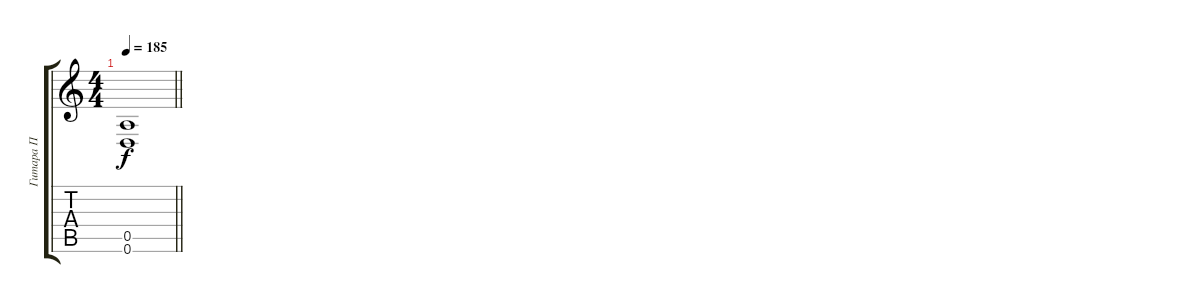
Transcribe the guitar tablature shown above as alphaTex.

\track ("Гитара П" "Гитара П") {instrument distortionguitar}
\staff {score tabs}
\tuning (E4 B3 G3 D3 A2 D2) {hide}
\ts (4 4)
\tempo 185
\clef g2
\barLineRight lightlight
\ks c
(0.5{t} 0.6{t}).1{dy f}
